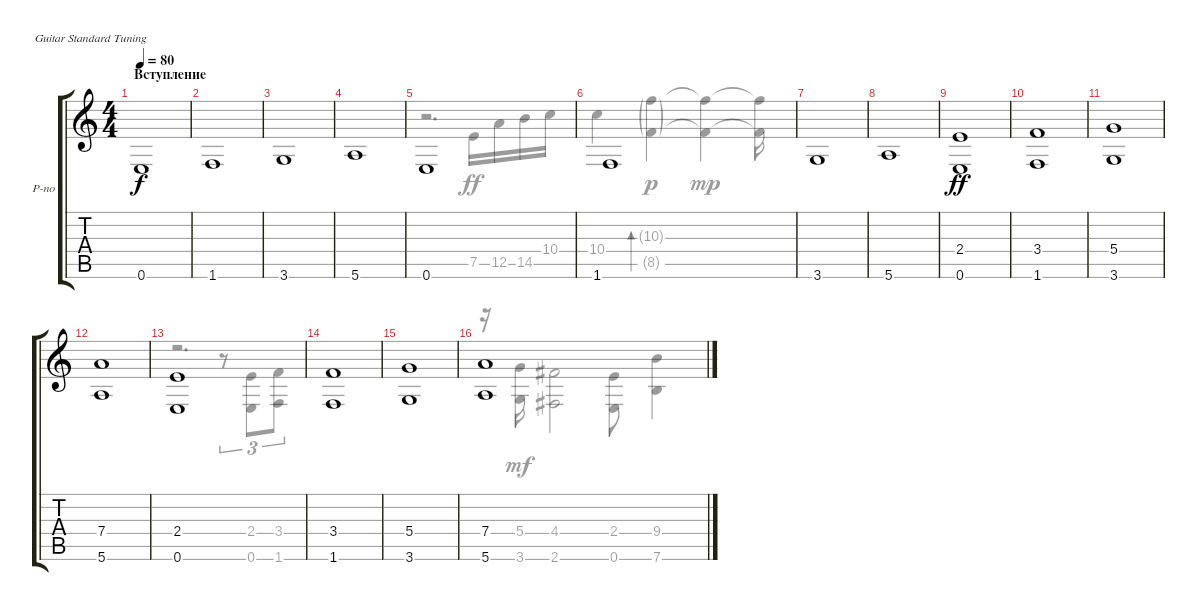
\defaultSystemsLayout 4
\bracketExtendMode groupsimilarinstruments
\firstSystemTrackNameOrientation horizontal
\otherSystemsTrackNameOrientation horizontal
\track ("like piano" "P-no") {instrument electricguitarclean}
\staff {score tabs}
\tuning (E4 B3 G3 D3 A2 E2)
\voice
\ts (4 4)
\section ("" "Вступление")
\tempo 80
\clef g2
\ks c
0.6.1{dy f instrument electricguitarclean} |
1.6.1 |
3.6.1 |
5.6.1 |
0.6.1 |
1.6.1 |
3.6.1 |
5.6.1 |
(0.6 2.4).1{dy ff} |
(1.6 3.4).1 |
(3.6 5.4).1 |
(5.6 7.4).1 |
(0.6 2.4).1 |
(1.6 3.4).1 |
(3.6 5.4).1 |
(5.6 7.4).1
\voice
\clef g2
\ottava regular
\simile none
\ks c
|
|
|
|
r.2{d} 7.5.16 12.5.16 14.5.16 10.4.16 |
10.4.4 (10.3{g} 8.5{g}).4{bd 75 dy p} (10.3{t} 8.5{t}).4{dy mp} (10.3{t} 8.5{t}).16 |
|
|
|
|
|
|
r.2{d} r.8{tu (3 2)} (2.4 0.6).8{tu (3 2)} (3.4 1.6).8{tu (3 2)} |
|
|
r.16 (5.4 3.6).16{dy mf} (4.4 2.6).2 (0.6 2.4).8 (9.4 7.6).4
